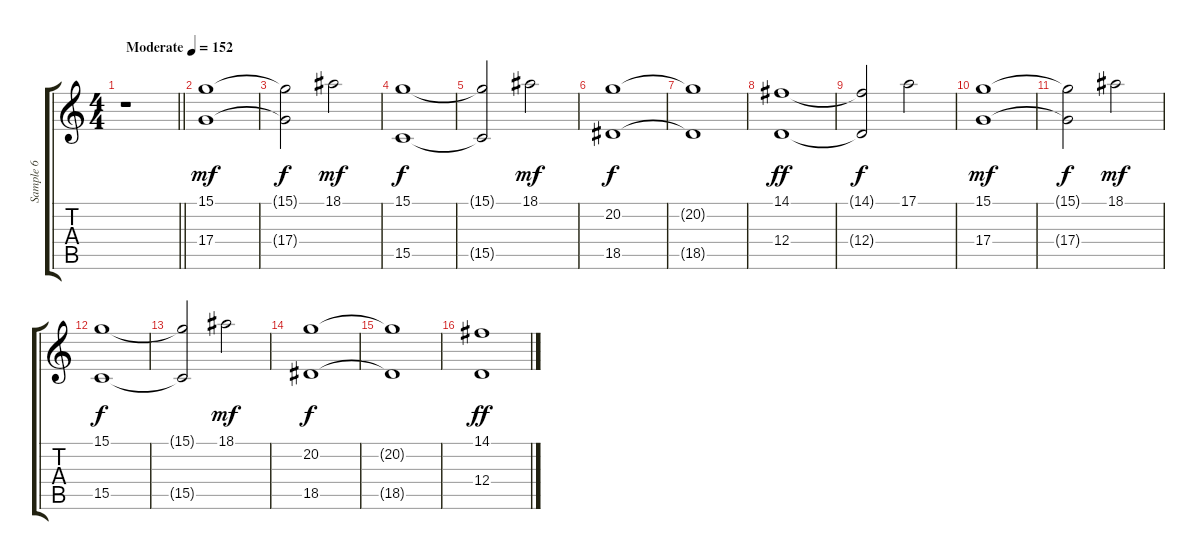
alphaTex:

\track ("Sample 6" "Sample 6") {instrument pad2warm}
\staff {score tabs}
\tuning (E4 B3 G3 D3 A2 E2) {hide}
\ts (4 4)
\tempo (152 "Moderate")
\clef g2
\barLineRight lightlight
\ks c
r.1{dy mf instrument pad2warm} |
\section ("" " ")
(15.1 17.4).1 |
(15.1{t} 17.4{t}).2{dy f} 18.1.2{dy mf} |
(15.1 15.5).1{dy f} |
(15.1{t} 15.5{t}).2 18.1.2{dy mf} |
(20.2 18.5).1{dy f} |
(20.2{t} 18.5{t}).1 |
(14.1 12.4).1{dy ff} |
(14.1{t} 12.4{t}).2{dy f} 17.1.2 |
(15.1 17.4).1{dy mf} |
(15.1{t} 17.4{t}).2{dy f} 18.1.2{dy mf} |
(15.1 15.5).1{dy f} |
(15.1{t} 15.5{t}).2 18.1.2{dy mf} |
(20.2 18.5).1{dy f} |
(20.2{t} 18.5{t}).1 |
(14.1 12.4).1{dy ff}
